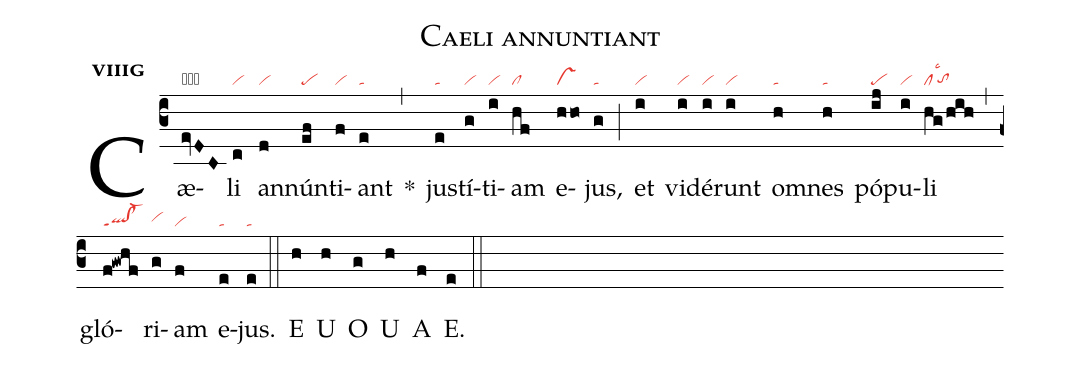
name:Caeli annuntiant;
office-part:an;
mode:8g;
nabc-lines:1;
%%
initial-style: 1;
name: Caeli annuntiant;
mode:8;
office-part: Antiphona;
annotation: Ant.;
annotation:viii g;
nabc-lines:1;
%%
(c3) Cæ(evDB|obci-)li(c|vi) an(d|vi)nún(ef|pe)ti(f|vi)ant(e|ta) <sp>*</sp>(,) jus(e|ta)tí(g|vi)ti(i|vi)am(hf|cl) e(hho|vs)jus,(g|ta) (;) et(i|vi) vi(i|vi)dé(i|vi)runt(i|vi) om(h|ta)nes(h|ta) pó(ij|pe)pu(i|vi)li(hg/hih|cllsc3`tohg) (,) gló(f!gwhf|ql!cl-ppt1)ri(g|vihh)am(f|vi) e(e|ta)jus.(e|ta) (::)
<eu>E(h) U(h) O(g) U(h) A(f) E.(e) </eu>(::)
